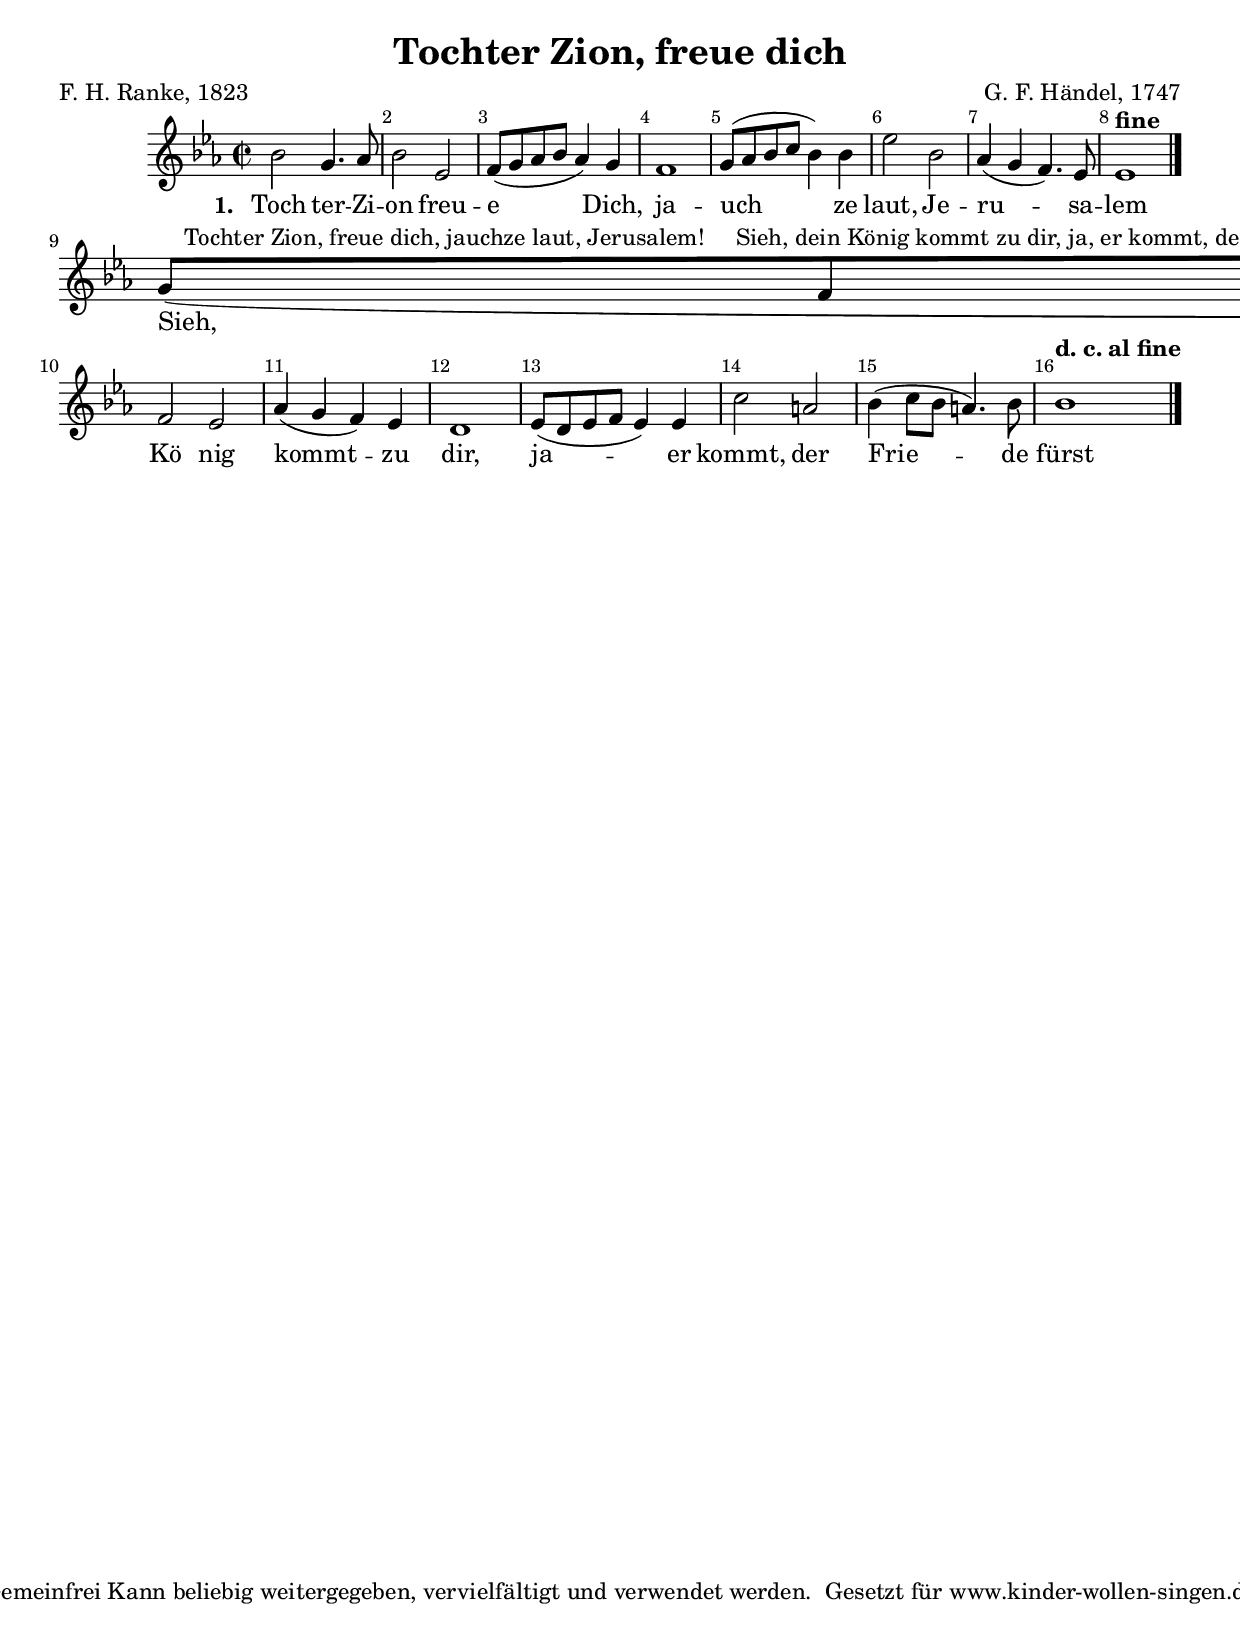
%=============================================
%   created by MuseScore Version: 0.9.6
%          Mittwoch, 17. November 2010
%=============================================

\version "2.12.0"



#(set-default-paper-size "a4")

\paper {
  line-width    = 190\mm
  left-margin   = 10\mm
  top-margin    = 10\mm
  bottom-margin = 20\mm
  %%indent = 0 \mm 
  %%set to ##t if your score is less than one page: 
  ragged-last-bottom = ##t 
  ragged-bottom = ##f  
  %% in orchestral scores you probably want the two bold slashes 
  %% separating the systems: so uncomment the following line: 
  %% system-separator-markup = \slashSeparator 
  }

\header {
    title = "Tochter Zion, freue dich"
    composer = "G. F. Händel, 1747"
    poet = "F. H. Ranke, 1823"
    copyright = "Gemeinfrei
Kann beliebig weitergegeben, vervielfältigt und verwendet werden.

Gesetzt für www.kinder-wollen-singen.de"
    }

AvoiceAA = \relative c'{
    \set Staff.instrumentName = #""
    \set Staff.shortInstrumentName = #""
    \clef treble
    %staffkeysig
    \key es \major 
    %barkeysig: 
    \key es \major 
    %bartimesig: 
    \time 2/2 
    bes'2 g4. aes8      | % 1
    bes2 ees,      | % 2
    f8( g aes bes aes4) g      | % 3
    f1      | % 4
    g8( aes bes c bes4) bes      | % 5
    ees2 bes      | % 6
    aes4( g f4.) ees8      | % 7
    ees1 ^\markup {\upright \bold  "fine"} \bar "|."     | % 8
    g8( ^\markup {\upright  "    Tochter Zion, freue dich, jauchze laut, Jerusalem!
    Sieh, dein König kommt zu dir, ja, er kommt, der Friedefürst
    Tochter Zion, freue dich, jauchze laut, Jerusalem!

    Hosianna, Davids Sohn, sei gesegnet deinem Volk!
    Gründe nun dein ewges Reich, Hosianna in der Höh!
    Hosianna, Davids Sohn, sei gesegnet deinem Volk!

    Hosianna, Davids Sohn, sei gegrüßet, König mild!
    Ewig steht dein Friedensthron, du des ewgen Vaters Kind.
    Hosianna, Davids Sohn, sei gegrüßet, König mild! "} f g aes g4) g      | % 9
    f2 ees      | % 10
    aes4( g f) ees      | % 11
    d1      | % 12
    ees8( d ees f ees4) ees      | % 13
    c'2 a      | % 14
    bes4( c8 bes a4.) bes8      | % 15
    bes1 ^\markup {\upright \bold  "d. c. al fine"} \bar "|." 
}% end of last bar in partorvoice

      ApartAverseA = \lyricmode { \set stanza = " 1. " Toch  ter -- Zi -- on freu -- e Dich, ja -- uch ze laut, Je -- ru -- sa -- lem Sieh, dein Kö nig kommt -- zu dir, ja -- er kommt, der Frie -- de fürst }

\score { 
    << 
        \context Staff = ApartA << 
            \context Voice = AvoiceAA \AvoiceAA
        >>

         \context Lyrics = ApartAverseA\lyricsto AvoiceAA  \ApartAverseA



      \set Score.skipBars = ##t
      %%\set Score.melismaBusyProperties = #'()
      \override Score.BarNumber #'break-visibility = #end-of-line-invisible %%every bar is numbered.!!!
      %% remove previous line to get barnumbers only at beginning of system.
       #(set-accidental-style 'modern-cautionary)
      \set Score.markFormatter = #format-mark-box-letters %%boxed rehearsal-marks
%%        \override Score.TimeSignature #'style = #'() %%makes timesigs always numerical
      %% remove previous line to get cut-time/alla breve or common time 
      \set Score.pedalSustainStyle = #'mixed 
       %% make spanners comprise the note it end on, so that there is no doubt that this note is included.
       \override Score.TrillSpanner #'(bound-details right padding) = #-2
      \override Score.TextSpanner #'(bound-details right padding) = #-1
      %% Lilypond's normal textspanners are too weak:  
      \override Score.TextSpanner #'dash-period = #1
      \override Score.TextSpanner #'dash-fraction = #0.5
      %% lilypond chordname font, like mscore jazzfont, is both far too big and extremely ugly (olagunde@start.no):
      \override Score.ChordName #'font-family = #'roman 
      \override Score.ChordName #'font-size =#0 
      %% In my experience the normal thing in printed scores is maj7 and not the triangle. (olagunde):
      \set Score.majorSevenSymbol = \markup {maj7}
  >>

  %% Boosey and Hawkes, and Peters, have barlines spanning all staff-groups in a score,
  %% Eulenburg and Philharmonia, like Lilypond, have no barlines between staffgroups.
  %% If you want the Eulenburg/Lilypond style, comment out the following line:
  \layout {\context {\Score \consists Span_bar_engraver}}
}%% end of score-block 

#(set-global-staff-size 20)
